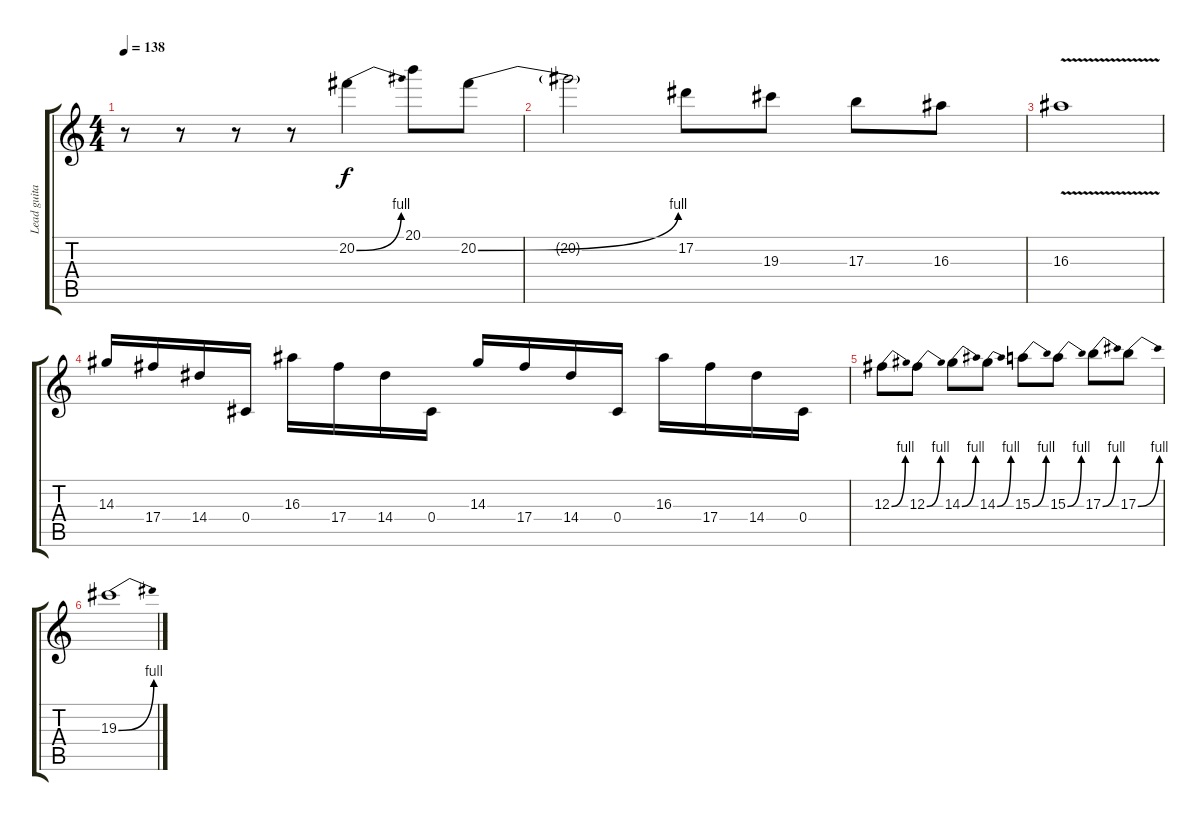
\track ("Lead guitar" "Lead guita") {instrument distortionguitar}
\staff {score tabs}
\tuning (Eb4 Bb3 Gb3 Db3 Ab2 Eb2) {hide}
\ts (4 4)
\tempo 138
\clef g2
\ks c
r.8{dy f} r.8 r.8 r.8 20.2{be (bend 0 0 60 4)}.4 20.1.8 20.2{be (bend 0 0 60 4)}.8 |
20.2{t}.2 17.2.8 19.3.8 17.3.8 16.3.8 |
16.3{v}.1 |
14.3.16 17.4.16 14.4.16 0.4.16 16.3.16 17.4.16 14.4.16 0.4.16 14.3.16 17.4.16 14.4.16 0.4.16 16.3.16 17.4.16 14.4.16 0.4.16 |
12.3{be (bend 0 0 60 4)}.8 12.3{be (bend 0 0 60 4)}.8 14.3{be (bend 0 0 60 4)}.8 14.3{be (bend 0 0 60 4)}.8 15.3{be (bend 0 0 60 4)}.8 15.3{be (bend 0 0 60 4)}.8 17.3{be (bend 0 0 60 4)}.8 17.3{be (bend 0 0 60 4)}.8 |
19.3{be (bend 0 0 60 4)}.1
